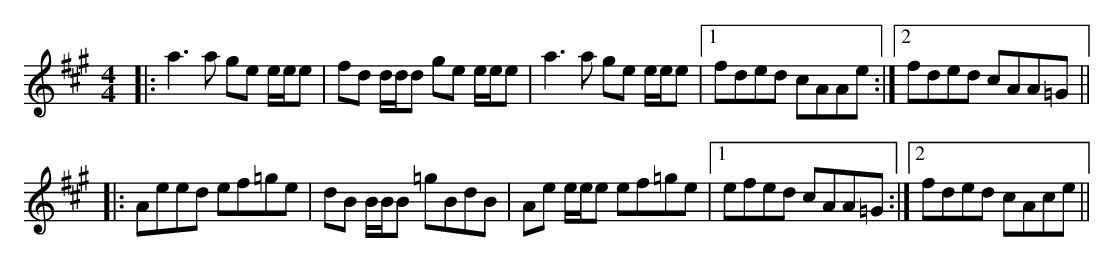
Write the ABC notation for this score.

X:1
M:4/4
K:A
|:a3 a ge e/e/e|fd d/d/d ge e/e/e|a3 a ge e/e/e|1 fded cAAe:|2 fded cAA=G||
|:Aeed ef=ge|dB B/B/B =gBdB|Ae e/e/e ef=ge|1 efed cAA=G:|2 fded cAce||
